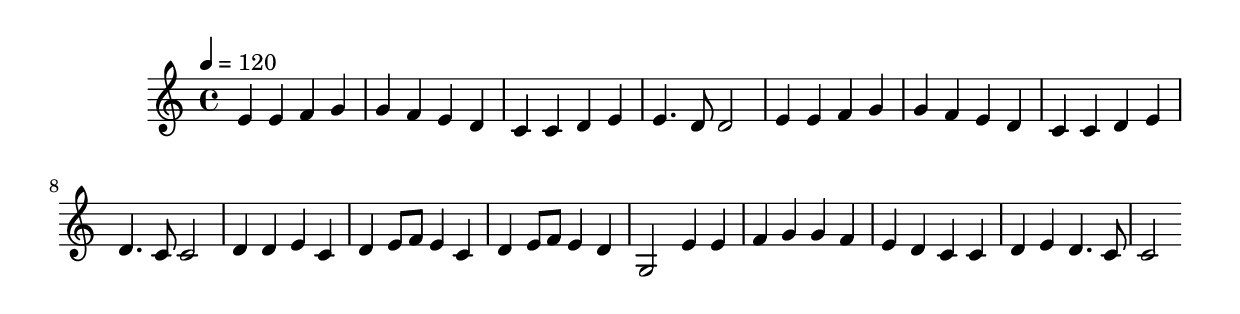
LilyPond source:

\score{
	{
	\tempo 4 = 120
	e'4 e'4 f'4 g'4  g'4 f'4 e'4 d'4  c'4 c'4 d'4 e'4  e'4. d'8 d'2 
	e'4 e'4 f'4 g'4  g'4 f'4 e'4 d'4  c'4 c'4 d'4 e'4  d'4. c'8 c'2
	d'4 d'4 e'4 c'4  d'4 e'8 f'8 e'4  c'4 d'4 e'8 f'8 e'4 d'4 g2
	e'4 e'4 f'4 g'4  g'4 f'4 e'4 d'4  c'4 c'4 d'4 e'4  d'4. c'8 c'2
	}

	\layout{}
	\midi{}
}
